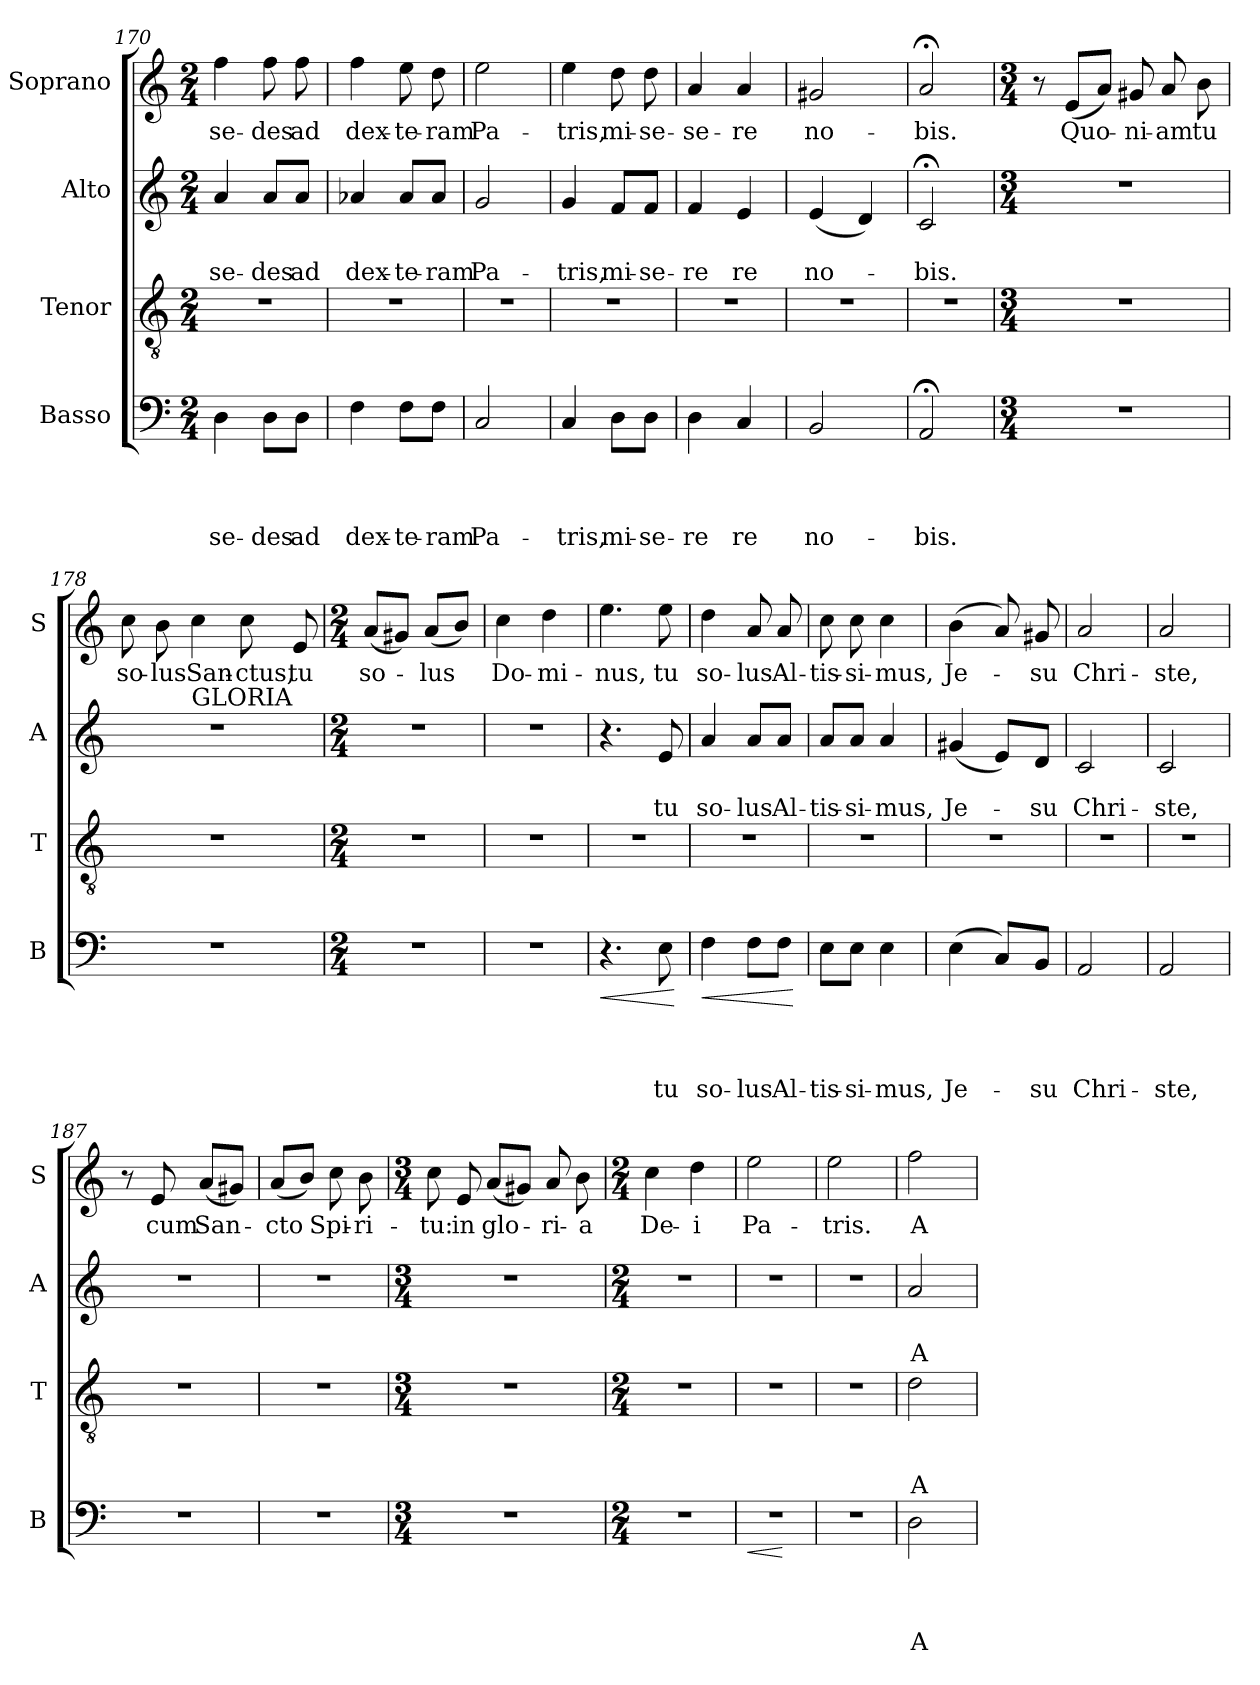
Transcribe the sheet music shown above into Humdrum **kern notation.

**kern	**text	**text	**text	**text	**dynam	**kern	**text	**text	**text	**kern	**text	**text	**kern	**text
*part4	*part4	*part4	*part4	*part4	*part4	*part3	*part3	*part3	*part3	*part2	*part2	*part2	*part1	*part1
*staff4	*staff4	*staff4	*staff4	*staff4	*staff4	*staff3	*staff3	*staff3	*staff3	*staff2	*staff2	*staff2	*staff1	*staff1
*I"Basso	*	*	*	*	*	*I"Tenor	*	*	*	*I"Alto	*	*	*I"Soprano	*
*I'B	*	*	*	*	*	*I'T	*	*	*	*I'A	*	*	*I'S	*
!!LO:LB:g=z
*clefF4	*	*	*	*	*	*clefGv2	*	*	*	*clefG2	*	*	*clefG2	*
*k[]	*	*	*	*	*	*k[]	*	*	*	*k[]	*	*	*k[]	*
*C:	*	*	*	*	*	*C:	*	*	*	*C:	*	*	*C:	*
*M2/4	*	*	*	*	*	*M2/4	*	*	*	*M2/4	*	*	*M2/4	*
=170	=170	=170	=170	=170	=170	=170	=170	=170	=170	=170	=170	=170	=170	=170
!	!	!	!	!LO:LY:b	!	!LO:N:vis=1	!	!	!	!	!	!LO:LY:b	!	!LO:LY:b
4D\	.	.	.	se-	.	2r	.	.	.	4a/	.	se-	4ff\	se-
!	!	!	!	!LO:LY:b	!	!	!	!	!	!	!	!LO:LY:b	!	!LO:LY:b
8D\L	.	.	.	-des	.	.	.	.	.	8a/L	.	-des	8ff\	-des
!	!	!	!	!LO:LY:b	!	!	!	!	!	!	!	!LO:LY:b	!	!LO:LY:b
8D\J	.	.	.	ad	.	.	.	.	.	8a/J	.	ad	8ff\	ad
=171	=171	=171	=171	=171	=171	=171	=171	=171	=171	=171	=171	=171	=171	=171
!	!	!	!	!LO:LY:b	!	!LO:N:vis=1	!	!	!	!	!	!LO:LY:b	!	!LO:LY:b
4F\	.	.	.	dex-	.	2r	.	.	.	4a-X/	.	dex-	4ff\	dex-
!	!	!	!	!LO:LY:b	!	!	!	!	!	!	!	!LO:LY:b	!	!LO:LY:b
8F\L	.	.	.	-te-	.	.	.	.	.	8a-/L	.	-te-	8ee\	-te-
!	!	!	!	!LO:LY:b	!	!	!	!	!	!	!	!LO:LY:b	!	!LO:LY:b
8F\J	.	.	.	-ram	.	.	.	.	.	8a-/J	.	-ram	8dd\	-ram
=172	=172	=172	=172	=172	=172	=172	=172	=172	=172	=172	=172	=172	=172	=172
!	!	!	!	!LO:LY:b	!	!LO:N:vis=1	!	!	!	!	!	!LO:LY:b	!	!LO:LY:b
2C/	.	.	.	Pa-	.	2r	.	.	.	2g/	.	Pa-	2ee\	Pa-
=173	=173	=173	=173	=173	=173	=173	=173	=173	=173	=173	=173	=173	=173	=173
!	!	!	!	!LO:LY:b	!	!LO:N:vis=1	!	!	!	!	!	!LO:LY:b	!	!LO:LY:b
4C/	.	.	.	-tris,	.	2r	.	.	.	4g/	.	-tris,	4ee\	-tris,
!	!	!	!	!LO:LY:b	!	!	!	!	!	!	!	!LO:LY:b	!	!LO:LY:b
8D\L	.	.	.	mi-	.	.	.	.	.	8f/L	.	mi-	8dd\	mi-
!	!	!	!	!LO:LY:b	!	!	!	!	!	!	!	!LO:LY:b	!	!LO:LY:b
8D\J	.	.	.	-se-	.	.	.	.	.	8f/J	.	-se-	8dd\	-se-
=174	=174	=174	=174	=174	=174	=174	=174	=174	=174	=174	=174	=174	=174	=174
!	!	!	!	!LO:LY:b	!	!LO:N:vis=1	!	!	!	!	!	!LO:LY:b	!	!LO:LY:b
4D\	.	.	.	-re	.	2r	.	.	.	4f/	.	-re	4a/	-se-
!	!	!	!	!LO:LY:b	!	!	!	!	!	!	!	!LO:LY:b	!	!LO:LY:b
4C/	.	.	.	re	.	.	.	.	.	4e/	.	re	4a/	-re
=175	=175	=175	=175	=175	=175	=175	=175	=175	=175	=175	=175	=175	=175	=175
!	!	!	!	!LO:LY:b	!	!LO:N:vis=1	!	!	!	!	!	!LO:LY:b	!	!LO:LY:b
2BB/	.	.	.	no-	.	2r	.	.	.	(<4e/	.	no-	2g#X/	no-
.	.	.	.	.	.	.	.	.	.	4d/)	.	.	.	.
!!LO:PB:g=z
=176	=176	=176	=176	=176	=176	=176	=176	=176	=176	=176	=176	=176	=176	=176
!	!	!	!	!LO:LY:b	!	!LO:N:vis=1	!	!	!	!	!	!LO:LY:b	!	!LO:LY:b
2AA;/	.	.	.	-bis.	.	2r	.	.	.	2c;/	.	-bis.	2a;/	-bis.
=177	=177	=177	=177	=177	=177	=177	=177	=177	=177	=177	=177	=177	=177	=177
*M3/4	*	*	*	*	*	*M3/4	*	*	*	*M3/4	*	*	*M3/4	*
!LO:N:vis=1	!	!	!	!	!	!LO:N:vis=1	!	!	!	!LO:N:vis=1	!	!	!	!
2.r	.	.	.	.	.	2.r	.	.	.	2.r	.	.	8ra	.
!	!	!	!	!	!	!	!	!	!	!	!	!	!	!LO:LY:b
.	.	.	.	.	.	.	.	.	.	.	.	.	(<8e/L	Quo-
.	.	.	.	.	.	.	.	.	.	.	.	.	8a/J)	.
!	!	!	!	!	!	!	!	!	!	!	!	!	!	!LO:LY:b
.	.	.	.	.	.	.	.	.	.	.	.	.	8g#X/	-ni-
!	!	!	!	!	!	!	!	!	!	!	!	!	!	!LO:LY:b
.	.	.	.	.	.	.	.	.	.	.	.	.	8a/	-am
!	!	!	!	!	!	!	!	!	!	!	!	!	!	!LO:LY:b
.	.	.	.	.	.	.	.	.	.	.	.	.	8b\	tu
=178	=178	=178	=178	=178	=178	=178	=178	=178	=178	=178	=178	=178	=178	=178
!LO:N:vis=1	!	!	!	!	!	!LO:N:vis=1	!	!	!	!LO:N:vis=1	!	!	!	!LO:LY:b
*	*	*	*	*	*	*	*	*	*	*^	*	*	*	*
2.r	.	.	.	.	.	2.r	.	.	.	2.r	4ryy	.	.	8cc\	so-
!	!	!	!	!	!	!	!	!	!	!	!	!	!	!	!LO:LY:b
.	.	.	.	.	.	.	.	.	.	.	.	.	.	8b\	-lus
!	!	!	!	!	!	!	!	!	!	!	!LO:TX:a:t=GLORIA	!	!	!	!
!	!	!	!	!	!	!	!	!	!	!	!	!	!	!	!LO:LY:b
.	.	.	.	.	.	.	.	.	.	.	2ryy	.	.	4cc\	San-
!	!	!	!	!	!	!	!	!	!	!	!	!	!	!	!LO:LY:b
.	.	.	.	.	.	.	.	.	.	.	.	.	.	8cc\	-ctus,
!	!	!	!	!	!	!	!	!	!	!	!	!	!	!	!LO:LY:b
.	.	.	.	.	.	.	.	.	.	.	.	.	.	8e/	tu
*	*	*	*	*	*	*	*	*	*	*v	*v	*	*	*	*
=179	=179	=179	=179	=179	=179	=179	=179	=179	=179	=179	=179	=179	=179	=179
*M2/4	*	*	*	*	*	*M2/4	*	*	*	*M2/4	*	*	*M2/4	*
*	*	*	*	*	*	*	*	*	*	*^	*	*	*	*
!LO:N:vis=1	!	!	!	!	!	!LO:N:vis=1	!	!	!	!LO:N:vis=1	!	!	!	!	!LO:LY:b
*	*	*	*	*	*	*	*	*	*	*v	*v	*	*	*	*
2r	.	.	.	.	.	2r	.	.	.	2r	.	.	(<8a/L	so-
.	.	.	.	.	.	.	.	.	.	.	.	.	8g#X/J)	.
!	!	!	!	!	!	!	!	!	!	!	!	!	!	!LO:LY:b
.	.	.	.	.	.	.	.	.	.	.	.	.	(<8a/L	-lus
.	.	.	.	.	.	.	.	.	.	.	.	.	8b/J)	.
=180	=180	=180	=180	=180	=180	=180	=180	=180	=180	=180	=180	=180	=180	=180
!LO:N:vis=1	!	!	!	!	!	!LO:N:vis=1	!	!	!	!LO:N:vis=1	!	!	!	!LO:LY:b
2r	.	.	.	.	.	2r	.	.	.	2r	.	.	4cc\	Do-
!	!	!	!	!	!	!	!	!	!	!	!	!	!	!LO:LY:b
.	.	.	.	.	.	.	.	.	.	.	.	.	4dd\	-mi-
=181	=181	=181	=181	=181	=181	=181	=181	=181	=181	=181	=181	=181	=181	=181
!	!	!	!	!	!LO:HP:b	!LO:N:vis=1	!	!	!	!	!	!	!	!LO:LY:b
4.r	.	.	.	.	<	2r	.	.	.	4.r	.	.	4.ee\	-nus,
!	!	!	!	!LO:LY:b	!	!	!	!	!	!	!	!LO:LY:b	!	!LO:LY:b
8E\	.	.	.	tu	.	.	.	.	.	8e/	.	tu	8ee\	tu
.	.	.	.	.	[	.	.	.	.	.	.	.	.	.
!!LO:LB:g=z
=182	=182	=182	=182	=182	=182	=182	=182	=182	=182	=182	=182	=182	=182	=182
!	!	!	!	!LO:LY:b	!LO:HP:b	!LO:N:vis=1	!	!	!	!	!	!LO:LY:b	!	!LO:LY:b
4F\	.	.	.	so-	<	2r	.	.	.	4a/	.	so-	4dd\	so-
!	!	!	!	!LO:LY:b	!	!	!	!	!	!	!	!LO:LY:b	!	!LO:LY:b
8F\L	.	.	.	-lus	.	.	.	.	.	8a/L	.	-lus	8a/	-lus
!	!	!	!	!LO:LY:b	!	!	!	!	!	!	!	!LO:LY:b	!	!LO:LY:b
8F\J	.	.	.	Al-	.	.	.	.	.	8a/J	.	Al-	8a/	Al-
.	.	.	.	.	[	.	.	.	.	.	.	.	.	.
=183	=183	=183	=183	=183	=183	=183	=183	=183	=183	=183	=183	=183	=183	=183
!	!	!	!	!LO:LY:b	!	!LO:N:vis=1	!	!	!	!	!	!LO:LY:b	!	!LO:LY:b
8E\L	.	.	.	-tis-	.	2r	.	.	.	8a/L	.	-tis-	8cc\	-tis-
!	!	!	!	!LO:LY:b	!	!	!	!	!	!	!	!LO:LY:b	!	!LO:LY:b
8E\J	.	.	.	-si-	.	.	.	.	.	8a/J	.	-si-	8cc\	-si-
!	!	!	!	!LO:LY:b	!	!	!	!	!	!	!	!LO:LY:b	!	!LO:LY:b
4E\	.	.	.	-mus,	.	.	.	.	.	4a/	.	-mus,	4cc\	-mus,
=184	=184	=184	=184	=184	=184	=184	=184	=184	=184	=184	=184	=184	=184	=184
!	!	!	!	!LO:LY:b	!	!LO:N:vis=1	!	!	!	!	!	!LO:LY:b	!	!LO:LY:b
(>4E\	.	.	.	Je-	.	2r	.	.	.	(<4g#X/	.	Je-	(>4b\	Je-
8C/L)	.	.	.	.	.	.	.	.	.	8e/L)	.	.	8a/)	.
!	!	!	!	!LO:LY:b	!	!	!	!	!	!	!	!LO:LY:b	!	!LO:LY:b
8BB/J	.	.	.	-su	.	.	.	.	.	8d/J	.	-su	8g#X/	-su
=185	=185	=185	=185	=185	=185	=185	=185	=185	=185	=185	=185	=185	=185	=185
!	!	!	!	!LO:LY:b	!	!LO:N:vis=1	!	!	!	!	!	!LO:LY:b	!	!LO:LY:b
2AA/	.	.	.	Chri-	.	2r	.	.	.	2c/	.	Chri-	2a/	Chri-
=186	=186	=186	=186	=186	=186	=186	=186	=186	=186	=186	=186	=186	=186	=186
!	!	!	!	!LO:LY:b	!	!LO:N:vis=1	!	!	!	!	!	!LO:LY:b	!	!LO:LY:b
2AA/	.	.	.	-ste,	.	2r	.	.	.	2c/	.	-ste,	2a/	-ste,
=187	=187	=187	=187	=187	=187	=187	=187	=187	=187	=187	=187	=187	=187	=187
!LO:N:vis=1	!	!	!	!	!	!LO:N:vis=1	!	!	!	!LO:N:vis=1	!	!	!	!
2r	.	.	.	.	.	2r	.	.	.	2r	.	.	8r	.
!	!	!	!	!	!	!	!	!	!	!	!	!	!	!LO:LY:b
.	.	.	.	.	.	.	.	.	.	.	.	.	8e/	cum
!	!	!	!	!	!	!	!	!	!	!	!	!	!	!LO:LY:b
.	.	.	.	.	.	.	.	.	.	.	.	.	(<8a/L	San-
.	.	.	.	.	.	.	.	.	.	.	.	.	8g#X/J)	.
!!LO:LB:g=z
=188	=188	=188	=188	=188	=188	=188	=188	=188	=188	=188	=188	=188	=188	=188
!LO:N:vis=1	!	!	!	!	!	!LO:N:vis=1	!	!	!	!LO:N:vis=1	!	!	!	!LO:LY:b
2r	.	.	.	.	.	2r	.	.	.	2r	.	.	(<8a/L	-cto
.	.	.	.	.	.	.	.	.	.	.	.	.	8b/J)	.
!	!	!	!	!	!	!	!	!	!	!	!	!	!	!LO:LY:b
.	.	.	.	.	.	.	.	.	.	.	.	.	8cc\	Spi-
!	!	!	!	!	!	!	!	!	!	!	!	!	!	!LO:LY:b
.	.	.	.	.	.	.	.	.	.	.	.	.	8b\	-ri-
=189	=189	=189	=189	=189	=189	=189	=189	=189	=189	=189	=189	=189	=189	=189
*M3/4	*	*	*	*	*	*M3/4	*	*	*	*M3/4	*	*	*M3/4	*
!LO:N:vis=1	!	!	!	!	!	!LO:N:vis=1	!	!	!	!LO:N:vis=1	!	!	!	!LO:LY:b
2.r	.	.	.	.	.	2.r	.	.	.	2.r	.	.	8cc\	-tu:
!	!	!	!	!	!	!	!	!	!	!	!	!	!	!LO:LY:b
.	.	.	.	.	.	.	.	.	.	.	.	.	8e/	in
!	!	!	!	!	!	!	!	!	!	!	!	!	!	!LO:LY:b
.	.	.	.	.	.	.	.	.	.	.	.	.	(<8a/L	glo-
.	.	.	.	.	.	.	.	.	.	.	.	.	8g#X/J)	.
!	!	!	!	!	!	!	!	!	!	!	!	!	!	!LO:LY:b
.	.	.	.	.	.	.	.	.	.	.	.	.	8a/	-ri-
!	!	!	!	!	!	!	!	!	!	!	!	!	!	!LO:LY:b
.	.	.	.	.	.	.	.	.	.	.	.	.	8b\	-a
=190	=190	=190	=190	=190	=190	=190	=190	=190	=190	=190	=190	=190	=190	=190
*M2/4	*	*	*	*	*	*M2/4	*	*	*	*M2/4	*	*	*M2/4	*
!LO:N:vis=1	!	!	!	!	!	!LO:N:vis=1	!	!	!	!LO:N:vis=1	!	!	!	!LO:LY:b
2r	.	.	.	.	.	2r	.	.	.	2r	.	.	4cc\	De-
!	!	!	!	!	!	!	!	!	!	!	!	!	!	!LO:LY:b
.	.	.	.	.	.	.	.	.	.	.	.	.	4dd\	-i
=191	=191	=191	=191	=191	=191	=191	=191	=191	=191	=191	=191	=191	=191	=191
!LO:N:vis=1	!	!	!	!	!LO:HP:b	!LO:N:vis=1	!	!	!	!LO:N:vis=1	!	!	!	!LO:LY:b
2r	.	.	.	.	<	2r	.	.	.	2r	.	.	2ee\	Pa-
.	.	.	.	.	[	.	.	.	.	.	.	.	.	.
=192	=192	=192	=192	=192	=192	=192	=192	=192	=192	=192	=192	=192	=192	=192
!LO:N:vis=1	!	!	!	!	!	!LO:N:vis=1	!	!	!	!LO:N:vis=1	!	!	!	!LO:LY:b
2r	.	.	.	.	.	2r	.	.	.	2r	.	.	2ee\	-tris.
=193	=193	=193	=193	=193	=193	=193	=193	=193	=193	=193	=193	=193	=193	=193
!	!	!	!	!LO:LY:b	!	!	!	!	!LO:LY:b	!	!	!LO:LY:b	!	!LO:LY:b
2D\	.	.	.	A-	.	2d\	.	.	A-	2a/	.	A-	2ff\	A-
=	=	=	=	=	=	=	=	=	=	=	=	=	=	=
*-	*-	*-	*-	*-	*-	*-	*-	*-	*-	*-	*-	*-	*-	*-
